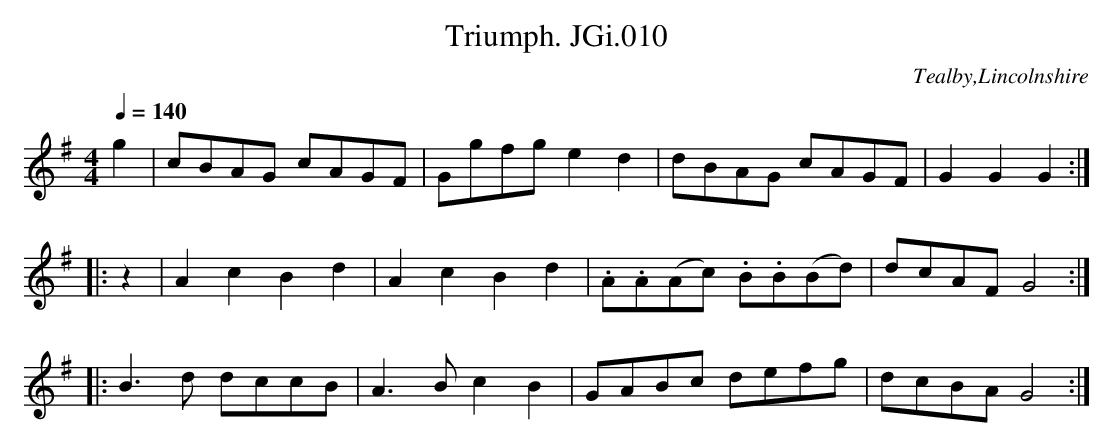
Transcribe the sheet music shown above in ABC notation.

X:1
T:Triumph. JGi.010
L:1/8
M:4/4
O:Tealby,Lincolnshire
Q:1/4=140
K:G
g2|cBAG cAGF|Ggfge2d2|dBAG cAGF|G2G2G2:|
|:z2|A2c2B2d2|A2c2B2d2|.A.A(Ac) .B.B(Bd)|dcAF G4:|
|:B3d dccB|A3B c2B2|GABc defg|dcBA G4:|
